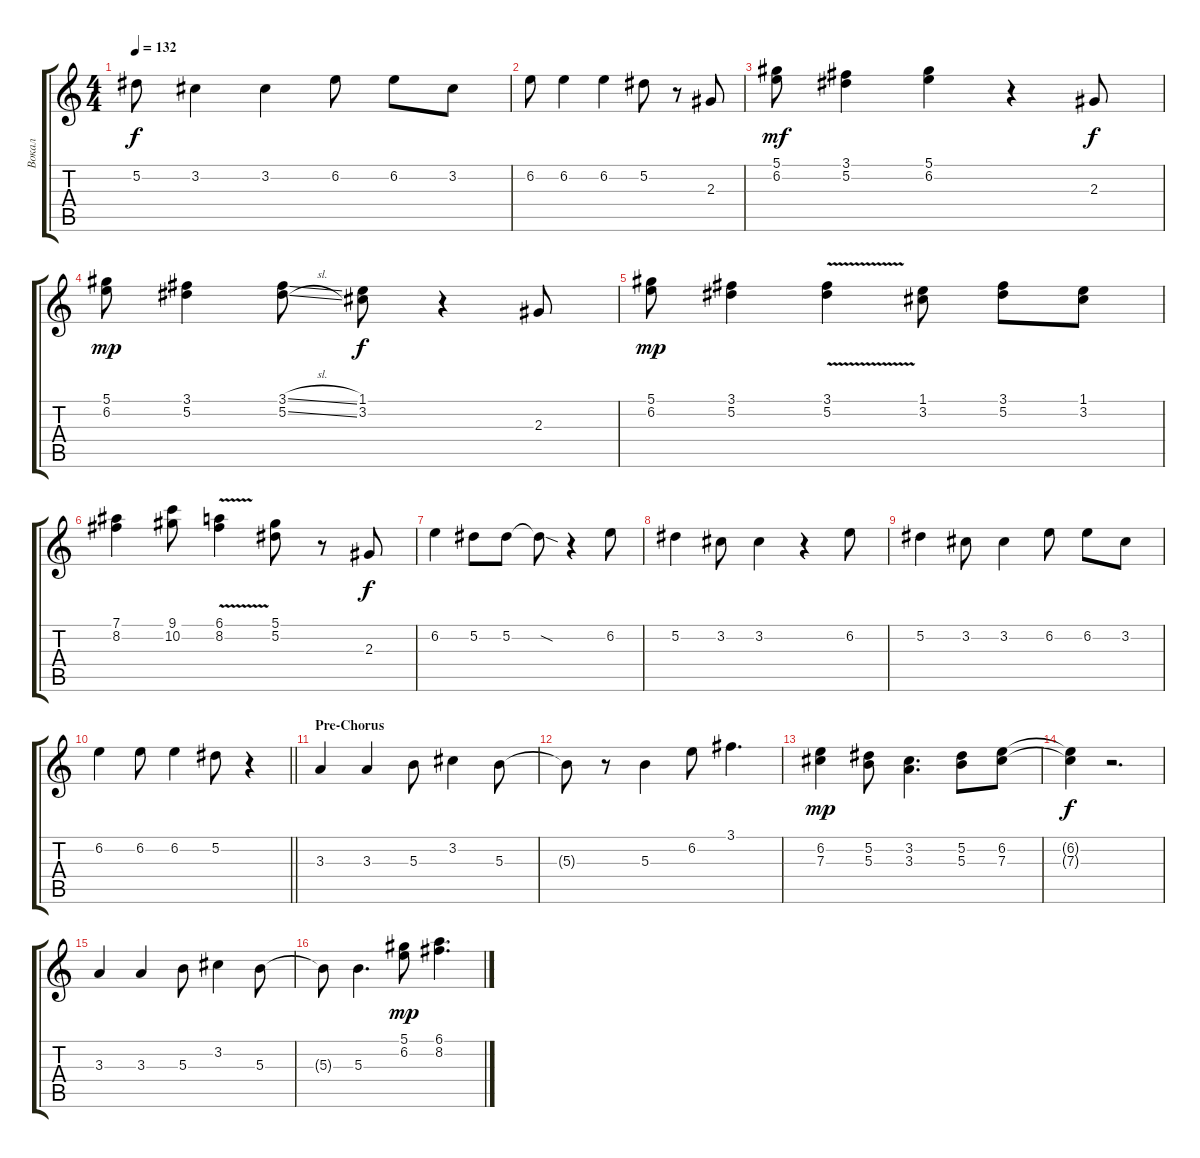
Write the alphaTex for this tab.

\track ("Вокал" "Вокал") {instrument acousticguitarsteel}
\staff {score tabs}
\tuning (Eb4 Bb3 Gb3 Db3 Ab2 Eb2) {hide}
\ts (4 4)
\tempo 132
\clef g2
\ks c
5.2.8{dy f} 3.2.4 3.2.4 6.2.8 6.2.8 3.2.8 |
6.2.8 6.2.4 6.2.4 5.2.8 r.8 2.3.8 |
(5.1 6.2).8{dy mf} (3.1 5.2).4 (5.1 6.2).4 r.4 2.3.8{dy f} |
(5.1 6.2).8{dy mp} (3.1 5.2).4 (3.1{sl} 5.2{sl}).8 (1.1 3.2).8{dy f} r.4 2.3.8 |
(5.1 6.2).8{dy mp} (3.1 5.2).4 (3.1{v} 5.2{v}).4 (1.1 3.2).8 (3.1 5.2).8 (1.1 3.2).8 |
(7.1 8.2).4 (9.1 10.2).8 (6.1{v} 8.2).4 (5.1 5.2).8 r.8 2.3.8{dy f} |
6.2.4 5.2.8 5.2.8 5.2{sod t}.8 r.4 6.2.8 |
5.2.4 3.2.8 3.2.4 r.4 6.2.8 |
5.2.4 3.2.8 3.2.4 6.2.8 6.2.8 3.2.8 |
\barLineRight lightlight
6.2.4 6.2.8 6.2.4 5.2.8 r.4 |
\section ("" "Pre-Chorus")
3.3.4 3.3.4 5.3.8 3.2.4 5.3.8 |
5.3{t}.8 r.8 5.3.4 6.2.8 3.1.4{d} |
(6.2 7.3).4{dy mp} (5.2 5.3).8 (3.2 3.3).4{d} (5.2 5.3).8 (6.2 7.3).8 |
(6.2{t} 7.3{t}).4{dy f} r.2{d} |
3.3.4 3.3.4 5.3.8 3.2.4 5.3.8 |
5.3{t}.8 5.3.4{d} (5.1 6.2).8{dy mp} (6.1 8.2).4{d}
